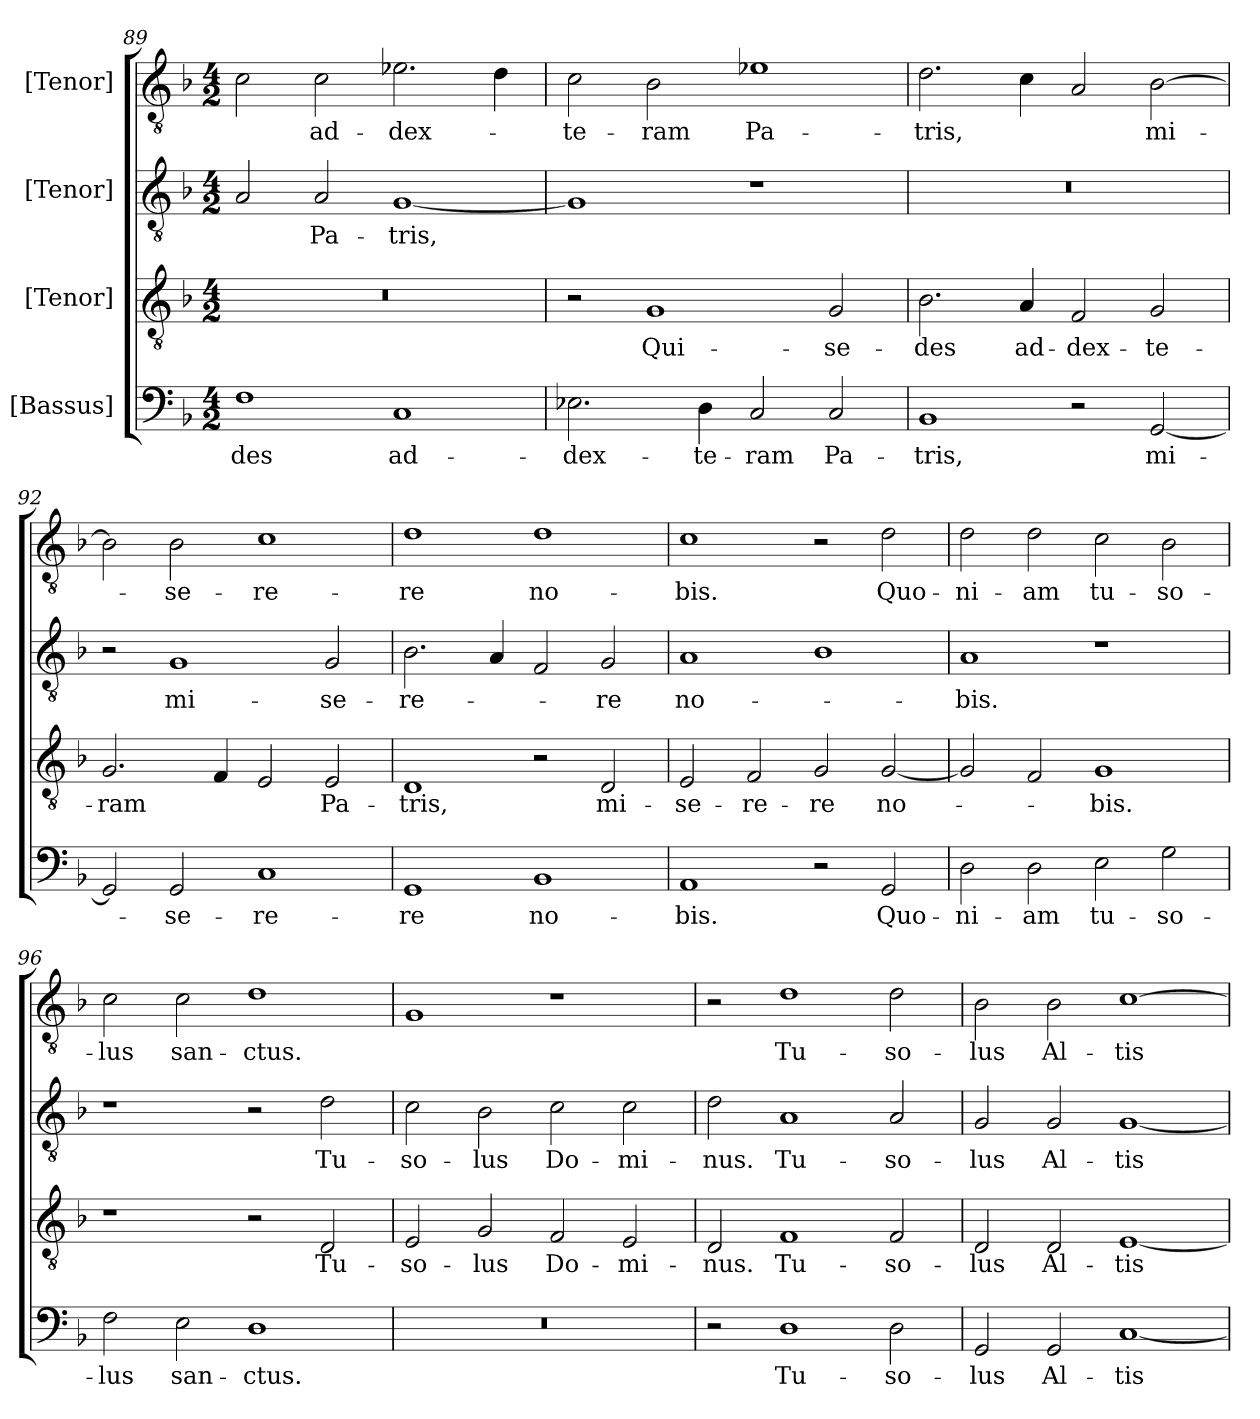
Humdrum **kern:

**kern	**text	**kern	**text	**kern	**text	**kern	**text
*part4	*part4	*part3	*part3	*part2	*part2	*part1	*part1
*staff4	*staff4	*staff3	*staff3	*staff2	*staff2	*staff1	*staff1
*I"[Bassus]	*	*I"[Tenor]	*	*I"[Tenor]	*	*I"[Tenor]	*
*clefF4	*	*clefGv2	*	*clefGv2	*	*clefGv2	*
*k[b-]	*	*k[b-]	*	*k[b-]	*	*k[b-]	*
*M4/2	*	*M4/2	*	*M4/2	*	*M4/2	*
=89	=89	=89	=89	=89	=89	=89	=89
1F\	-des	0r	.	2A/	.	2c\	.
.	.	.	.	2A/	Pa-	2c\	ad-
1C/	ad-	.	.	[1G/	-tris,	2.e-X\	dex-
.	.	.	.	.	.	4d\	.
=90	=90	=90	=90	=90	=90	=90	=90
2.E-X\	dex-	2r	.	1G/]	.	2c\	-te-
.	.	1G/	Qui-	.	.	2B-\	-ram
4D\	-te-	.	.	.	.	.	.
2C/	-ram	.	.	1r	.	1e-X\	Pa-
2C/	Pa-	2G/	se-	.	.	.	.
=91	=91	=91	=91	=91	=91	=91	=91
1BB-/	-tris,	2.B-\	-des	0r	.	2.d\	-tris,
.	.	4A/	ad-	.	.	4c\	.
2r	.	2F/	dex-	.	.	2A/	.
[2GG/	mi-	2G/	-te-	.	.	[2B-\	mi-
=92	=92	=92	=92	=92	=92	=92	=92
2GG/]	.	2.G/	-ram	2r	.	2B-\]	.
2GG/	-se-	.	.	1G/	mi-	2B-\	-se-
.	.	4F/	.	.	.	.	.
1C/	-re-	2E/	.	.	.	1c\	-re-
.	.	2E/	Pa-	2G/	-se-	.	.
=93	=93	=93	=93	=93	=93	=93	=93
1GG/	-re	1D/	-tris,	2.B-\	-re-	1d\	-re
.	.	.	.	4A/	.	.	.
1BB-/	no-	2r	.	2F/	.	1d\	no-
.	.	2D/	mi-	2G/	-re	.	.
=94	=94	=94	=94	=94	=94	=94	=94
1AA/	-bis.	2E/	-se-	1A/	no-	1c\	-bis.
.	.	2F/	-re-	.	.	.	.
2r	.	2G/	-re	1B-\	.	2r	.
2GG/	Quo-	[2G/	no-	.	.	2d\	Quo-
=95	=95	=95	=95	=95	=95	=95	=95
2D\	-ni-	2G/]	.	1A/	-bis.	2d\	-ni-
2D\	-am	2F/	.	.	.	2d\	-am
2E\	tu-	1G/	-bis.	1r	.	2c\	tu-
2G\	so-	.	.	.	.	2B-\	so-
=96	=96	=96	=96	=96	=96	=96	=96
2F\	-lus	1r	.	1r	.	2c\	-lus
2E\	san-	.	.	.	.	2c\	san-
1D\	-ctus.	2r	.	2r	.	1d\	-ctus.
.	.	2D/	Tu-	2d\	Tu-	.	.
=97	=97	=97	=97	=97	=97	=97	=97
0r	.	2E/	so-	2c\	so-	1G/	.
.	.	2G/	-lus	2B-\	-lus	.	.
.	.	2F/	Do-	2c\	Do-	1r	.
.	.	2E/	-mi-	2c\	-mi-	.	.
=98	=98	=98	=98	=98	=98	=98	=98
2r	.	2D/	-nus.	2d\	-nus.	2r	.
1D\	Tu-	1F/	Tu-	1A/	Tu-	1d\	Tu-
2D\	so-	2F/	so-	2A/	so-	2d\	so-
=99	=99	=99	=99	=99	=99	=99	=99
2GG/	-lus	2D/	-lus	2G/	-lus	2B-\	-lus
2GG/	Al-	2D/	Al-	2G/	Al-	2B-\	Al-
[1C/	-tis-	[1E/	-tis-	[1G/	-tis-	[1c\	-tis-
=	=	=	=	=	=	=	=
*-	*-	*-	*-	*-	*-	*-	*-
